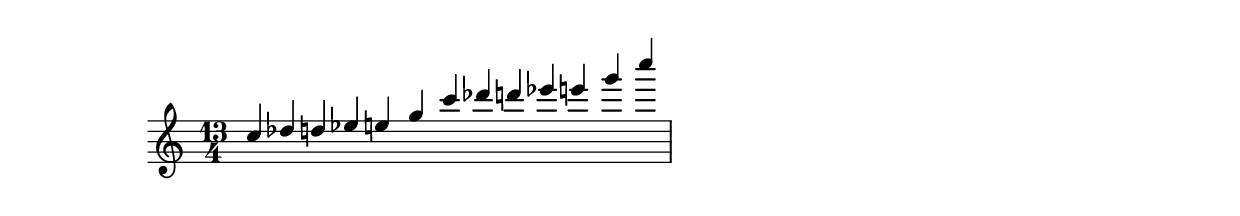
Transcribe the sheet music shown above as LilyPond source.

\version "2.18.2" \score { \new Staff << \new Voice { \set midiInstrument = #"piano" \voiceOne
 \key c \major \time 13/4
\override Voice.TextScript.font-size = #-4
 { c'' des'' d'' ees'' e'' g'' c''' des''' d''' ees''' e''' g''' c''''  } 
 } >> \layout { } \midi { \context { \Staff \remove "Staff_performer" }
\context { \Voice \consists "Staff_performer" } \tempo 2 = 60 } }
\paper{oddHeaderMarkup = ##f oddFooterMarkup = ##f}
